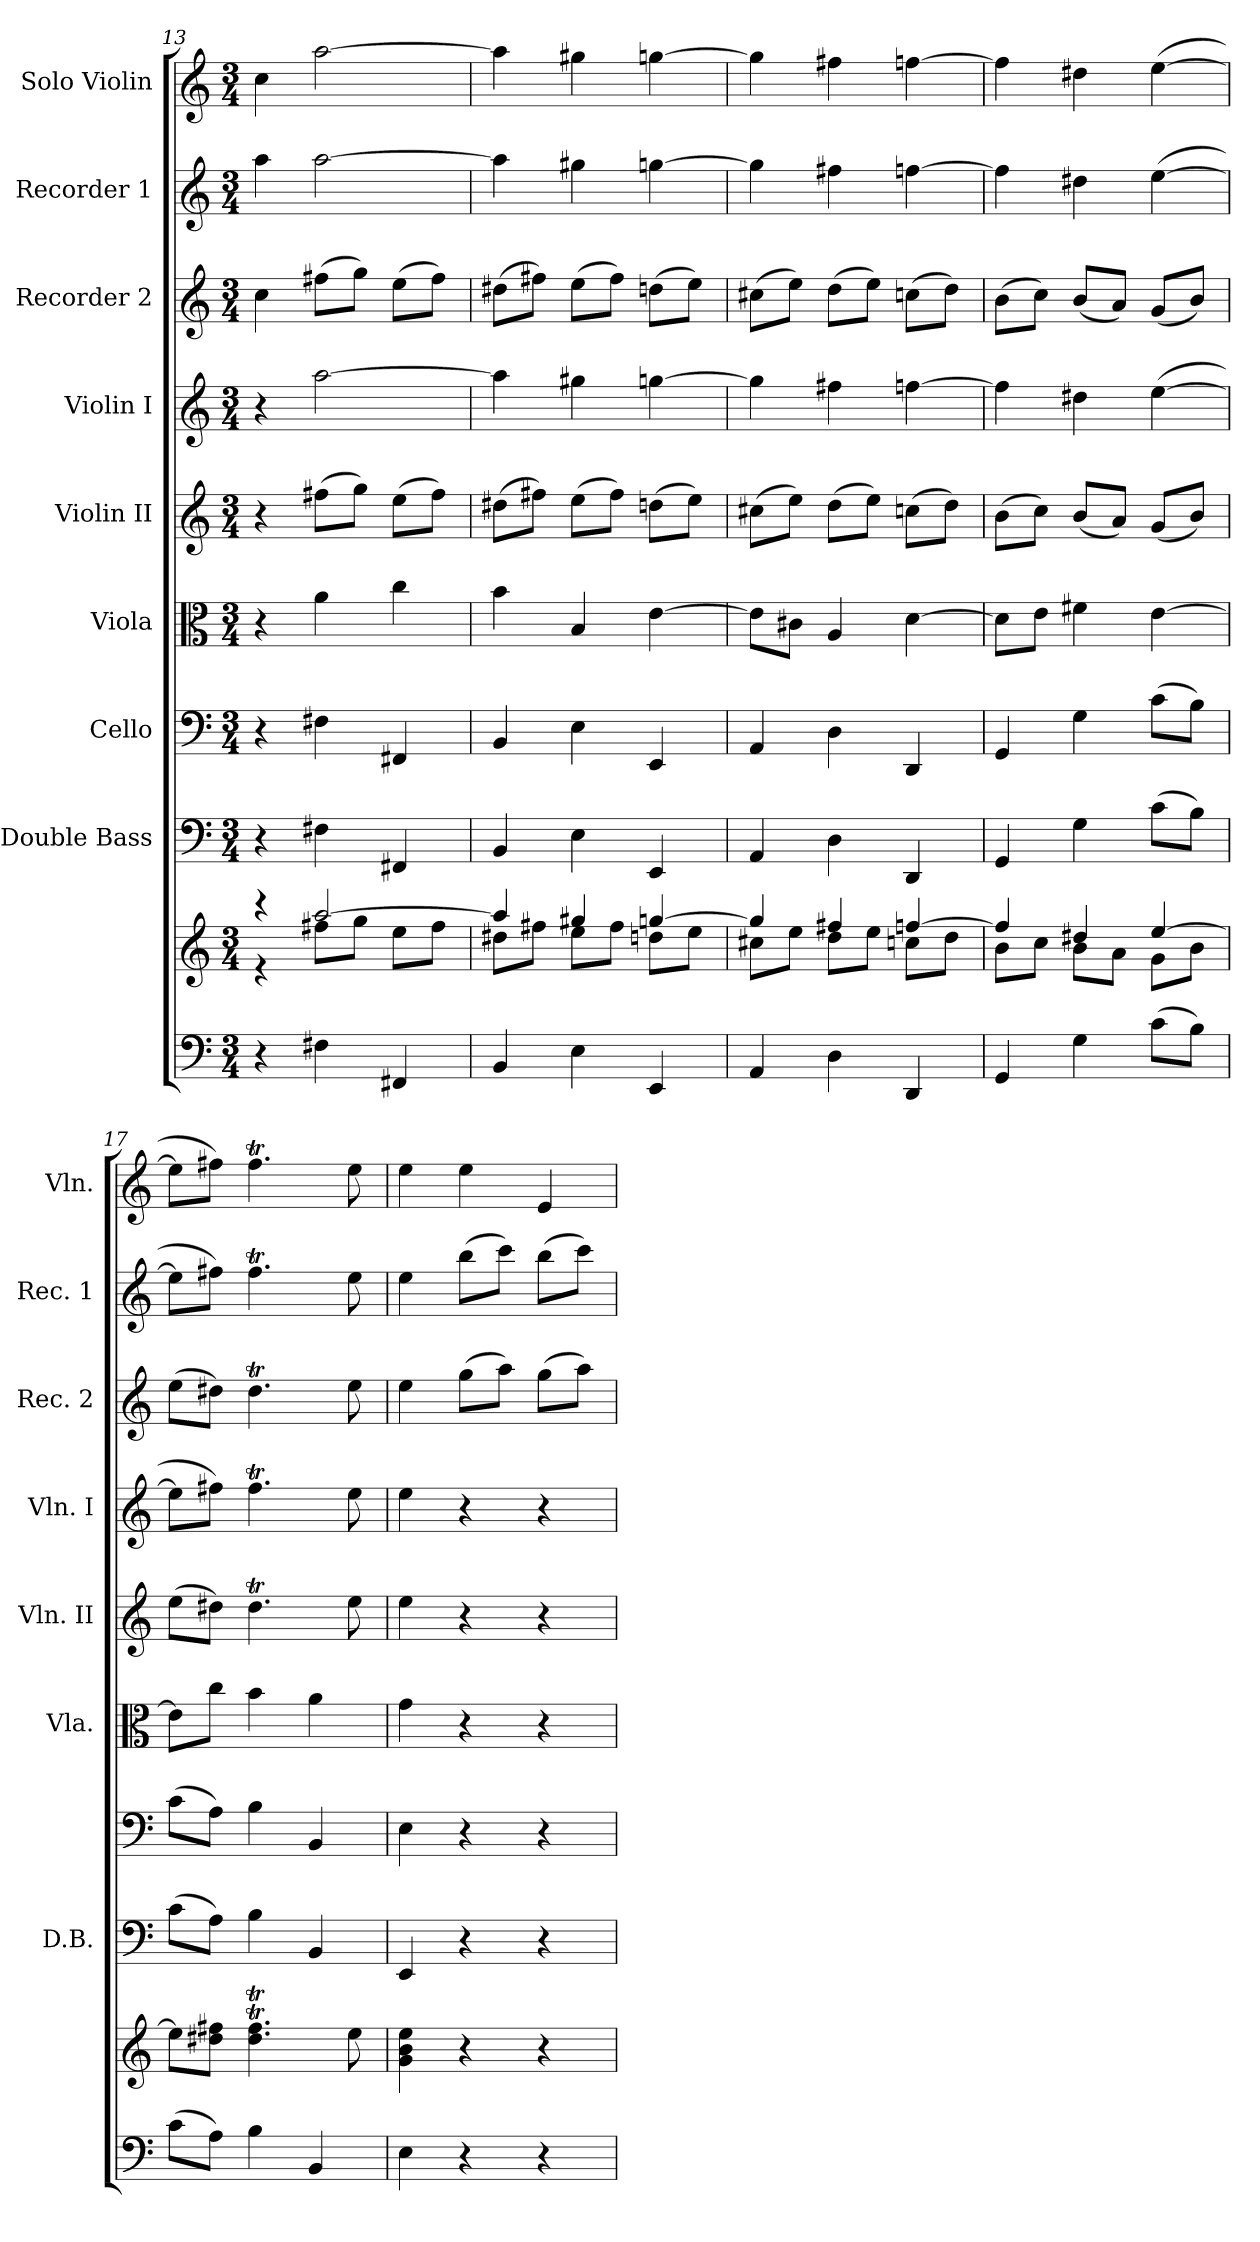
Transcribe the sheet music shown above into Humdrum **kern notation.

**kern	**kern	**kern	**kern	**kern	**kern	**kern	**kern	**kern	**kern
*part9	*part9	*part8	*part7	*part6	*part5	*part4	*part3	*part2	*part1
*staff10	*staff9	*staff8	*staff7	*staff6	*staff5	*staff4	*staff3	*staff2	*staff1
*	*	*I"Double Bass	*I"Cello	*I"Viola	*I"Violin II	*I"Violin I	*I"Recorder 2	*I"Recorder 1	*I"Solo Violin
*	*	*I'D.B.	*	*I'Vla.	*I'Vln. II	*I'Vln. I	*I'Rec. 2	*I'Rec. 1	*I'Vln.
*clefF4	*clefG2	*clefF4	*clefF4	*clefC3	*clefG2	*clefG2	*clefG2	*clefG2	*clefG2
*	*	*ITrd7c12	*	*	*	*	*	*	*
*M3/4	*M3/4	*M3/4	*M3/4	*M3/4	*M3/4	*M3/4	*M3/4	*M3/4	*M3/4
=13	=13	=13	=13	=13	=13	=13	=13	=13	=13
*	*^	*	*	*	*	*	*	*	*
4r	4r	4r	4r	4r	4r	4r	4r	4cc\	4aa\	4cc\
4F#\	[2aa/	8ff#\L	4FF#\	4F#\	4a\	(>8ff#\L	[2aa\	(>8ff#\L	[2aa\	[2aa\
.	.	8gg\J	.	.	.	8gg\J)	.	8gg\J)	.	.
4FF#/	.	8ee\L	4FFF#/	4FF#/	4cc\	(>8ee\L	.	(>8ee\L	.	.
.	.	8ff#\J	.	.	.	8ff#\J)	.	8ff#\J)	.	.
!!LO:PB:g=z
=14	=14	=14	=14	=14	=14	=14	=14	=14	=14	=14
4BB/	4aa/]	8dd#\L	4BBB/	4BB/	4b\	(>8dd#\L	4aa\]	(>8dd#\L	4aa\]	4aa\]
.	.	8ff#\J	.	.	.	8ff#\J)	.	8ff#\J)	.	.
4E\	4gg#/	8ee\L	4EE\	4E\	4B/	(>8ee\L	4gg#\	(>8ee\L	4gg#\	4gg#\
.	.	8ff#\J	.	.	.	8ff#\J)	.	8ff#\J)	.	.
4EE/	[4ggn/	8ddn\L	4EEE/	4EE/	[4e\	(>8ddn\L	[4ggn\	(>8ddn\L	[4ggn\	[4ggn\
.	.	8ee\J	.	.	.	8ee\J)	.	8ee\J)	.	.
=15	=15	=15	=15	=15	=15	=15	=15	=15	=15	=15
4AA/	4gg/]	8cc#\L	4AAA/	4AA/	8e\L]	(>8cc#\L	4gg\]	(>8cc#\L	4gg\]	4gg\]
.	.	8ee\J	.	.	8c#\J	8ee\J)	.	8ee\J)	.	.
4D\	4ff#/	8dd\L	4DD\	4D\	4A/	(>8dd\L	4ff#\	(>8dd\L	4ff#\	4ff#\
.	.	8ee\J	.	.	.	8ee\J)	.	8ee\J)	.	.
4DD/	[4ffn/	8ccn\L	4DDD/	4DD/	[4d\	(>8ccn\L	[4ffn\	(>8ccn\L	[4ffn\	[4ffn\
.	.	8dd\J	.	.	.	8dd\J)	.	8dd\J)	.	.
=16	=16	=16	=16	=16	=16	=16	=16	=16	=16	=16
4GG/	4ff/]	8b\L	4GGG/	4GG/	8d\L]	(>8b\L	4ff\]	(>8b\L	4ff\]	4ff\]
.	.	8cc\J	.	.	8e\J	8cc\J)	.	8cc\J)	.	.
4G\	4dd#/	8b\L	4GG\	4G\	4f#\	(<8b/L	4dd#\	(<8b/L	4dd#\	4dd#\
.	.	8a\J	.	.	.	8a/J)	.	8a/J)	.	.
(>8c\L	[4ee/	8g\L	(>8C\L	(>8c\L	[4e\	(<8g/L	(>[4ee\	(<8g/L	(>[4ee\	(>[4ee\
8B\J)	.	8b\J	8BB\J)	8B\J)	.	8b/J)	.	8b/J)	.	.
*	*v	*v	*	*	*	*	*	*	*	*
=17	=17	=17	=17	=17	=17	=17	=17	=17	=17
(>8c\L	8ee\L]	(>8C\L	(>8c\L	8e\L]	(>8ee\L	8ee\L]	(>8ee\L	8ee\L]	8ee\L]
8A\J)	8dd#\ 8ff#\J	8AA\J)	8A\J)	8cc\J	8dd#\J)	8ff#\J)	8dd#\J)	8ff#\J)	8ff#\J)
4B\	4.dd#t\ 4.ff#t\	4BB\	4B\	4b\	4.dd#t\	4.ff#t\	4.dd#t\	4.ff#t\	4.ff#t\
4BB/	.	4BBB/	4BB/	4a\	.	.	.	.	.
.	8ee\	.	.	.	8ee\	8ee\	8ee\	8ee\	8ee\
=18	=18	=18	=18	=18	=18	=18	=18	=18	=18
4E\	4g\ 4b\ 4ee\	4EEE/	4E\	4g\	4ee\	4ee\	4ee\	4ee\	4ee\
4r	4r	4r	4r	4r	4r	4r	(>8gg\L	(>8bb\L	4ee\
.	.	.	.	.	.	.	8aa\J)	8ccc\J)	.
4r	4r	4r	4r	4r	4r	4r	(>8gg\L	(>8bb\L	4e/
.	.	.	.	.	.	.	8aa\J)	8ccc\J)	.
=	=	=	=	=	=	=	=	=	=
*-	*-	*-	*-	*-	*-	*-	*-	*-	*-
